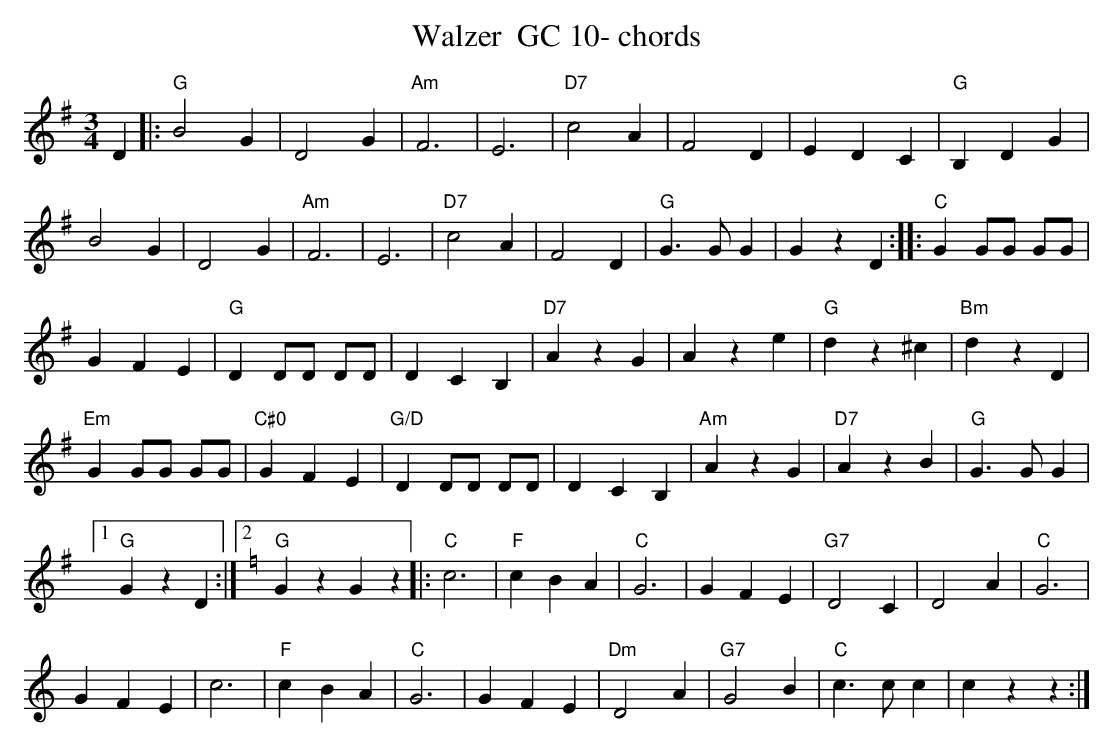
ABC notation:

X:1
T:Walzer  GC 10- chords
M:3/4
L:1/4
K:Gmaj%%MIDI gchordon
D |: "G"B2G | D2G | "Am"F3 | E3 | "D7"c2A | F2D | EDC | "G"B,DG |
B2G | D2G | "Am"F3 | E3 | "D7"c2A | F2D | "G"G>GG | GzD :: "C"GG/2G/2 G/2G/2 |
GFE | "G"DD/2D/2 D/2D/2 | DCB, | "D7"AzG | Aze | "G"dz^c | "Bm"dzD |
"Em"GG/2G/2 G/2G/2 | "C#0"GFE | "G/D"DD/2D/2 D/2D/2 | DCB, | "Am"AzG | "D7"AzB | "G"G>GG |1
"G"GzD :|2 [K:Cmaj] "G"GzGz |: "C"c3 | "F"cBA | "C"G3 | GFE | "G7"D2C | D2A | "C"G3 |
GFE | c3 | "F"cBA | "C"G3 | GFE | "Dm"D2A | "G7"G2B | "C"c>cc | czz :|
